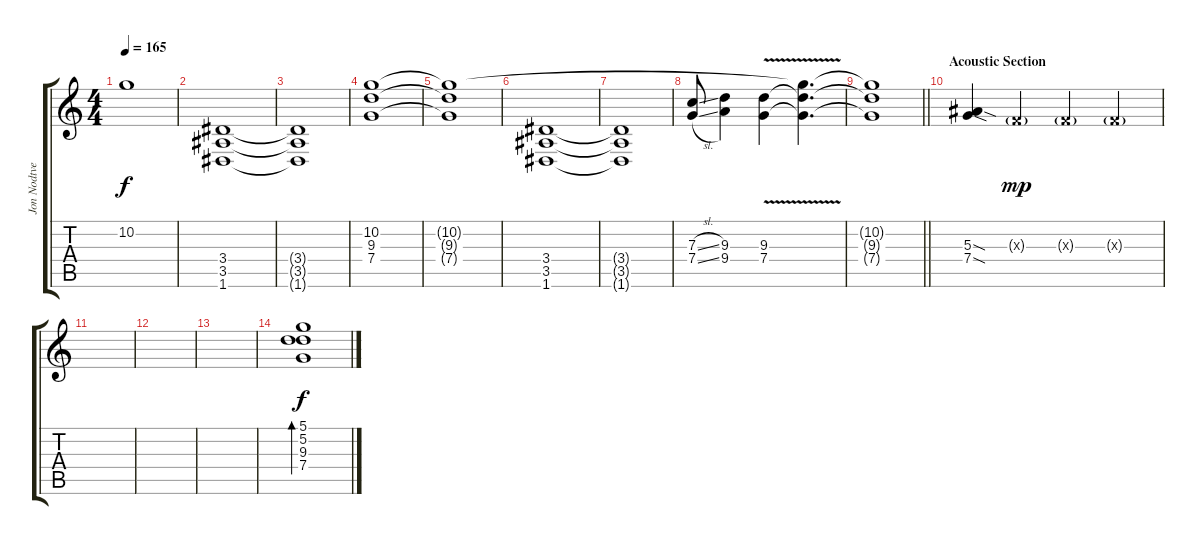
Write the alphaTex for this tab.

\track ("Jon Nodtveidt 2" "Jon Nodtve") {instrument distortionguitar}
\staff {score tabs}
\tuning (D4 A3 F3 C3 G2 D2) {hide}
\ts (4 4)
\tempo 165
\clef g2
\ks c
10.2{t}.1{dy f} |
(3.4 3.5 1.6).1 |
(3.4{t} 3.5{t} 1.6{t}).1 |
(10.2 9.3 7.4).1 |
(10.2{t} 9.3{t} 7.4{t}).1 |
(3.4 3.5 1.6).1 |
(3.4{t} 3.5{t} 1.6{t}).1 |
(7.3{sl} 7.4{sl}).8 (9.3 9.4).4 (9.3{v} 7.4{v}).4 (10.2{t} 9.3{t} 7.4{t}).4{d} |
\barLineRight lightlight
(10.2{t} 9.3{t} 7.4{t}).1 |
\section ("" "Acoustic Section")
(5.3{sod} 7.4{sod}).4 0.3{g x}.4{dy mp} 0.3{g x}.4 0.3{g x}.4 |
|
|
|
(5.1 5.2 9.3 7.4).1{bd 120 dy f instrument acousticguitarsteel}
